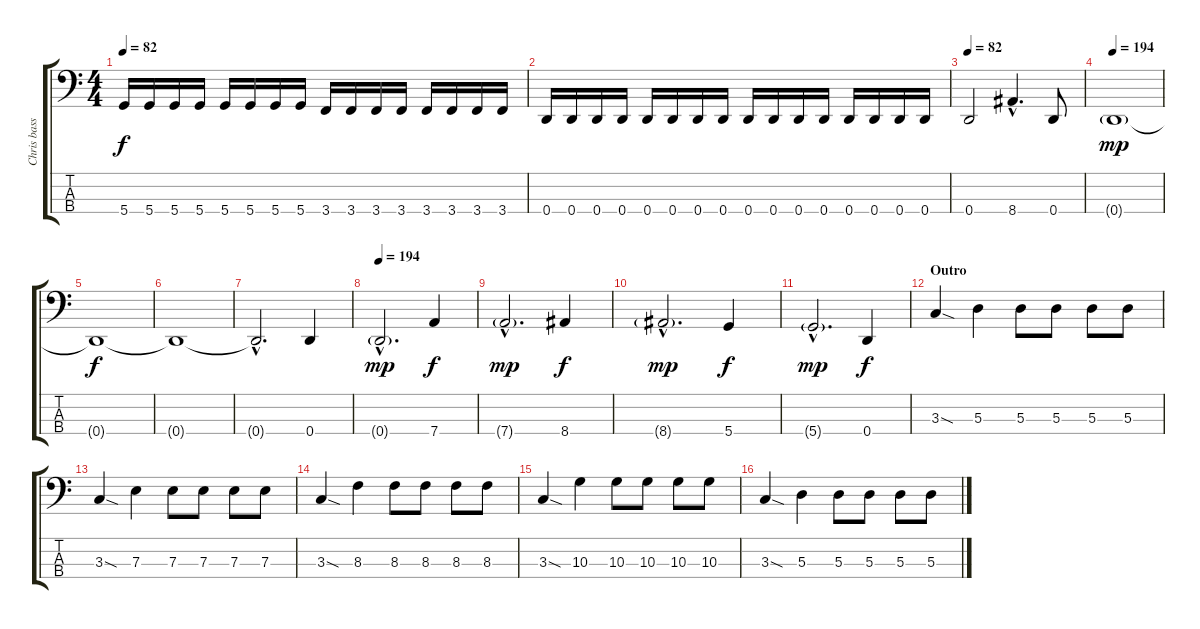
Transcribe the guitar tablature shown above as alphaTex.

\track ("Chris bass" "Chris bass") {instrument electricbasspick}
\staff {score tabs}
\tuning (G2 D2 A1 D1) {hide}
\ts (4 4)
\tempo 82
\clef f4
\ks c
5.4.16{dy f} 5.4.16 5.4.16 5.4.16 5.4.16 5.4.16 5.4.16 5.4.16 3.4.16 3.4.16 3.4.16 3.4.16 3.4.16 3.4.16 3.4.16 3.4.16 |
0.4.16 0.4.16 0.4.16 0.4.16 0.4.16 0.4.16 0.4.16 0.4.16 0.4.16 0.4.16 0.4.16 0.4.16 0.4.16 0.4.16 0.4.16 0.4.16 |
\tempo 82
0.4.2 8.4{hac}.4{d} 0.4.8 |
\tempo 194
0.4{g}.1{dy mp} |
0.4{t}.1{dy f} |
0.4{t}.1 |
0.4{hac t}.2{d} 0.4.4 |
\tempo 194
0.4{g hac}.2{d dy mp} 7.4.4{dy f} |
7.4{g hac}.2{d dy mp} 8.4.4{dy f} |
8.4{g hac}.2{d dy mp} 5.4.4{dy f} |
5.4{g hac}.2{d dy mp} 0.4.4{dy f} |
\section ("" "Outro")
3.3{sod}.4 5.3.4 5.3.8 5.3.8 5.3.8 5.3.8 |
3.3{sod}.4 7.3.4 7.3.8 7.3.8 7.3.8 7.3.8 |
3.3{sod}.4 8.3.4 8.3.8 8.3.8 8.3.8 8.3.8 |
3.3{sod}.4 10.3.4 10.3.8 10.3.8 10.3.8 10.3.8 |
3.3{sod}.4 5.3.4 5.3.8 5.3.8 5.3.8 5.3.8
